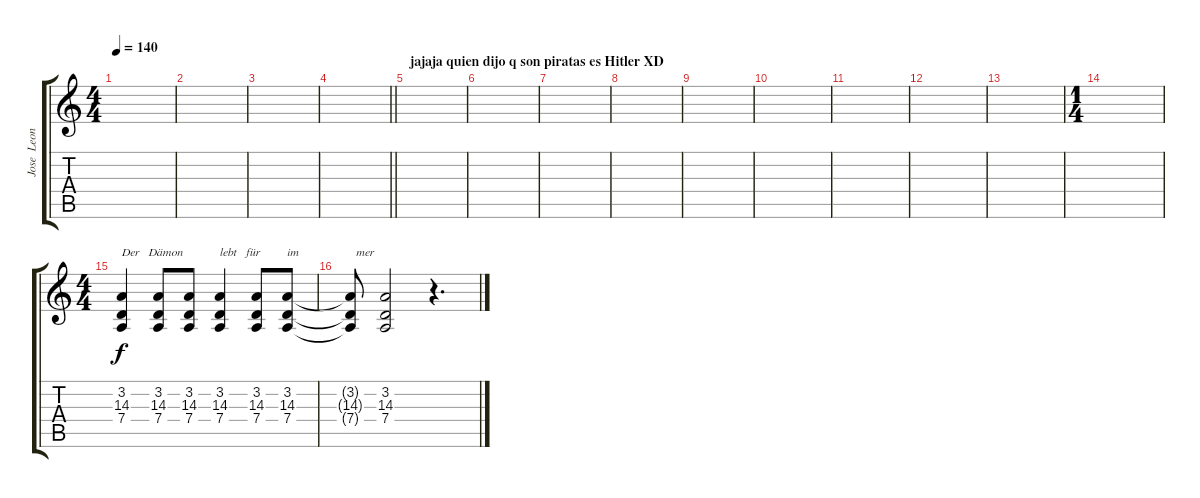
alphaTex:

\track ("Jose  Leon y patricia" "Jose  Leon") {instrument lead6voice}
\staff {score tabs}
\tuning (E4 B3 G3 D3 A2 E2) {hide}
\ts (4 4)
\tempo 140
\clef g2
\ks c
|
|
|
\barLineRight lightlight
|
\section ("" "jajaja quien dijo q son piratas es Hitler XD")
|
|
|
|
|
|
|
|
|
\ts (1 4)
|
\ts (4 4)
(3.2 14.3 7.4).4{txt "Der   Dämon" instrument lead6voice} (3.2 14.3 7.4).8 (3.2 14.3 7.4).8 (3.2 14.3 7.4).4{txt "lebt   für "} (3.2 14.3 7.4).8 (3.2 14.3 7.4).8{txt "im"} |
(3.2{t} 14.3{t} 7.4{t}).8{txt "  mer"} (3.2 14.3 7.4).2 r.4{d}
